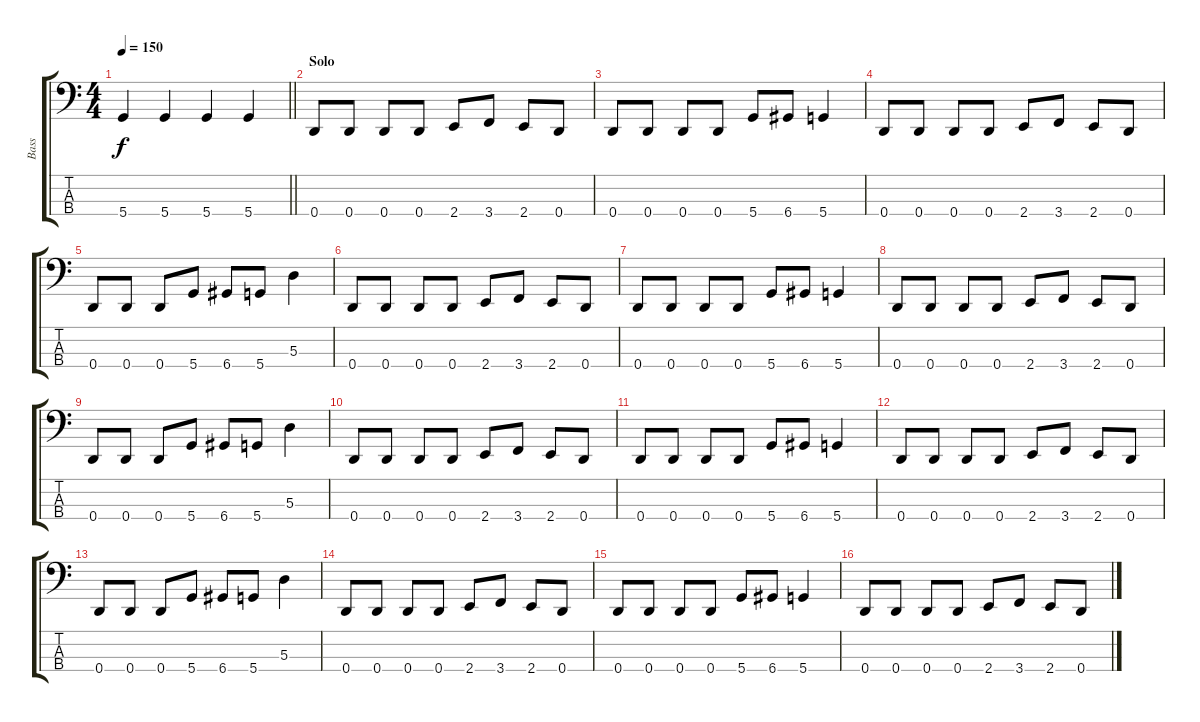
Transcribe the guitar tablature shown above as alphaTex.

\track ("Bass" "Bass") {instrument electricbasspick}
\staff {score tabs}
\tuning (G2 D2 A1 D1) {hide}
\ts (4 4)
\tempo 150
\clef f4
\barLineRight lightlight
\ks c
5.4.4{dy f} 5.4.4 5.4.4 5.4.4 |
\section ("" "Solo")
0.4.8 0.4.8 0.4.8 0.4.8 2.4.8 3.4.8 2.4.8 0.4.8 |
0.4.8 0.4.8 0.4.8 0.4.8 5.4.8 6.4.8 5.4.4 |
0.4.8 0.4.8 0.4.8 0.4.8 2.4.8 3.4.8 2.4.8 0.4.8 |
0.4.8 0.4.8 0.4.8 5.4.8 6.4.8 5.4.8 5.3.4 |
0.4.8 0.4.8 0.4.8 0.4.8 2.4.8 3.4.8 2.4.8 0.4.8 |
0.4.8 0.4.8 0.4.8 0.4.8 5.4.8 6.4.8 5.4.4 |
0.4.8 0.4.8 0.4.8 0.4.8 2.4.8 3.4.8 2.4.8 0.4.8 |
0.4.8 0.4.8 0.4.8 5.4.8 6.4.8 5.4.8 5.3.4 |
0.4.8 0.4.8 0.4.8 0.4.8 2.4.8 3.4.8 2.4.8 0.4.8 |
0.4.8 0.4.8 0.4.8 0.4.8 5.4.8 6.4.8 5.4.4 |
0.4.8 0.4.8 0.4.8 0.4.8 2.4.8 3.4.8 2.4.8 0.4.8 |
0.4.8 0.4.8 0.4.8 5.4.8 6.4.8 5.4.8 5.3.4 |
0.4.8 0.4.8 0.4.8 0.4.8 2.4.8 3.4.8 2.4.8 0.4.8 |
0.4.8 0.4.8 0.4.8 0.4.8 5.4.8 6.4.8 5.4.4 |
0.4.8 0.4.8 0.4.8 0.4.8 2.4.8 3.4.8 2.4.8 0.4.8
